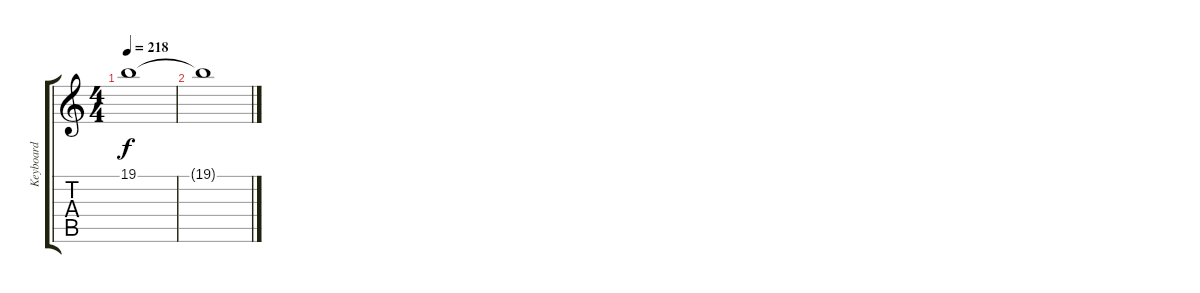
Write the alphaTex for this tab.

\track ("Keyboard" "Keyboard") {instrument stringensemble1}
\staff {score tabs}
\tuning (E4 B3 G3 D3 A2 E2) {hide}
\ts (4 4)
\tempo 218
\clef g2
\ks c
19.1.1{dy f volume 10} |
19.1{t}.1
